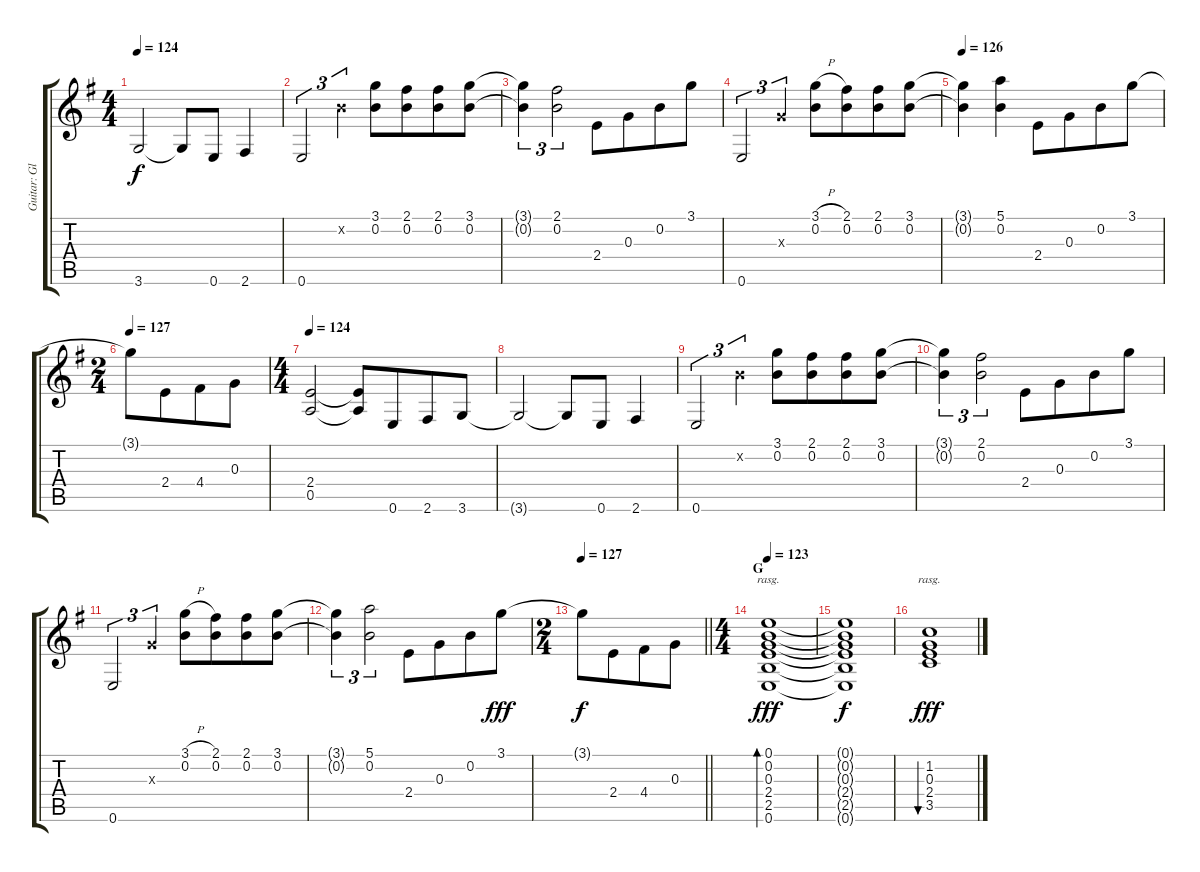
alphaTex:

\track ("Guitar: Glenn" "Guitar: Gl") {instrument electricguitarjazz}
\staff {score tabs}
\tuning (E4 B3 G3 D3 A2 E2) {hide}
\ts (4 4)
\tempo 124
\clef g2
\ks g
3.6{t}.2{dy f beam merge} 3.6{t}.8 0.6.8 2.6.4 |
0.6.2{tu (3 2)} 0.2{x}.4{tu (3 2)} (3.1 0.2).8 (2.1 0.2).8{beam merge} (2.1 0.2).8 (3.1 0.2).8 |
(3.1{t} 0.2{t}).4{tu (3 2)} (2.1 0.2).2{tu (3 2)} 2.4.8 0.3.8{beam merge} 0.2.8 3.1.8 |
0.6.2{tu (3 2)} 0.3{x}.4{tu (3 2)} (3.1{h} 0.2).8 (2.1 0.2).8{beam merge} (2.1 0.2).8 (3.1 0.2).8 |
\tempo 126
(3.1{t} 0.2{t}).4 (5.1 0.2).4 2.4.8 0.3.8{beam merge} 0.2.8 3.1.8 |
\ts (2 4)
\tempo 127
3.1{t}.8 2.4.8{beam merge} 4.4.8 0.3.8 |
\ts (4 4)
\tempo 124
(2.4 0.5).2 (2.4{t} 0.5{t}).8 0.6.8{beam merge} 2.6.8{beam merge} 3.6.8 |
3.6{t}.2{beam merge} 3.6{t}.8 0.6.8 2.6.4 |
0.6.2{tu (3 2)} 0.2{x}.4{tu (3 2)} (3.1 0.2).8 (2.1 0.2).8{beam merge} (2.1 0.2).8 (3.1 0.2).8 |
(3.1{t} 0.2{t}).4{tu (3 2)} (2.1 0.2).2{tu (3 2)} 2.4.8 0.3.8{beam merge} 0.2.8 3.1.8 |
0.6.2{tu (3 2)} 0.3{x}.4{tu (3 2)} (3.1{h} 0.2).8 (2.1 0.2).8{beam merge} (2.1 0.2).8 (3.1 0.2).8 |
(3.1{t} 0.2{t}).4{tu (3 2)} (5.1 0.2).2{tu (3 2)} 2.4.8 0.3.8{beam merge} 0.2.8 3.1.8{dy fff} |
\ts (2 4)
\tempo 127
\barLineRight lightlight
3.1{t}.8{dy f} 2.4.8{beam merge} 4.4.8 0.3.8 |
\ts (4 4)
\section ("" "G")
\tempo 123
(0.1 0.2 0.3 2.4 2.5 0.6).1{bd 60 rasg ii dy fff} |
(0.1{t} 0.2{t} 0.3{t} 2.4{t} 2.5{t} 0.6{t}).1{dy f} |
(1.2 0.3 2.4 3.5).1{bu 60 rasg ii dy fff}
